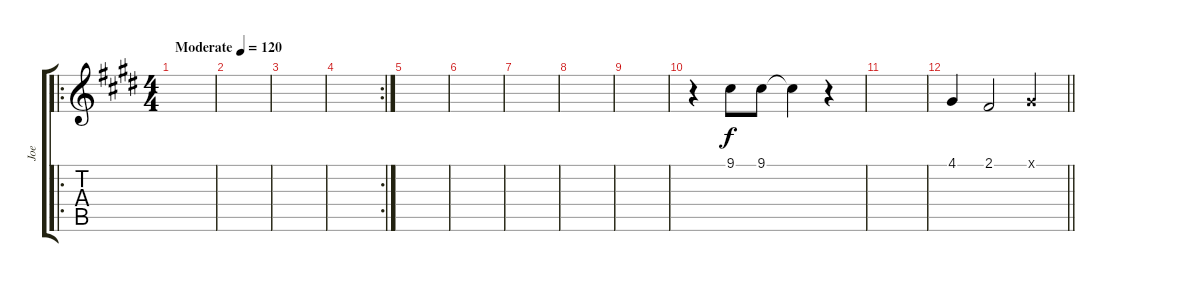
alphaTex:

\track ("Joe" "Joe") {instrument lead1square}
\staff {score tabs}
\tuning (E4 B3 G3 D3 A2 E2) {hide}
\ro
\ts (4 4)
\tempo (120 "Moderate")
\clef g2
\ks c#minor
|
|
|
\rc 2
|
|
|
|
|
|
r.4 9.1.8 9.1.8 9.1{t}.4 r.4 |
|
\barLineRight lightlight
4.1.4 2.1.2 4.1{x}.4
